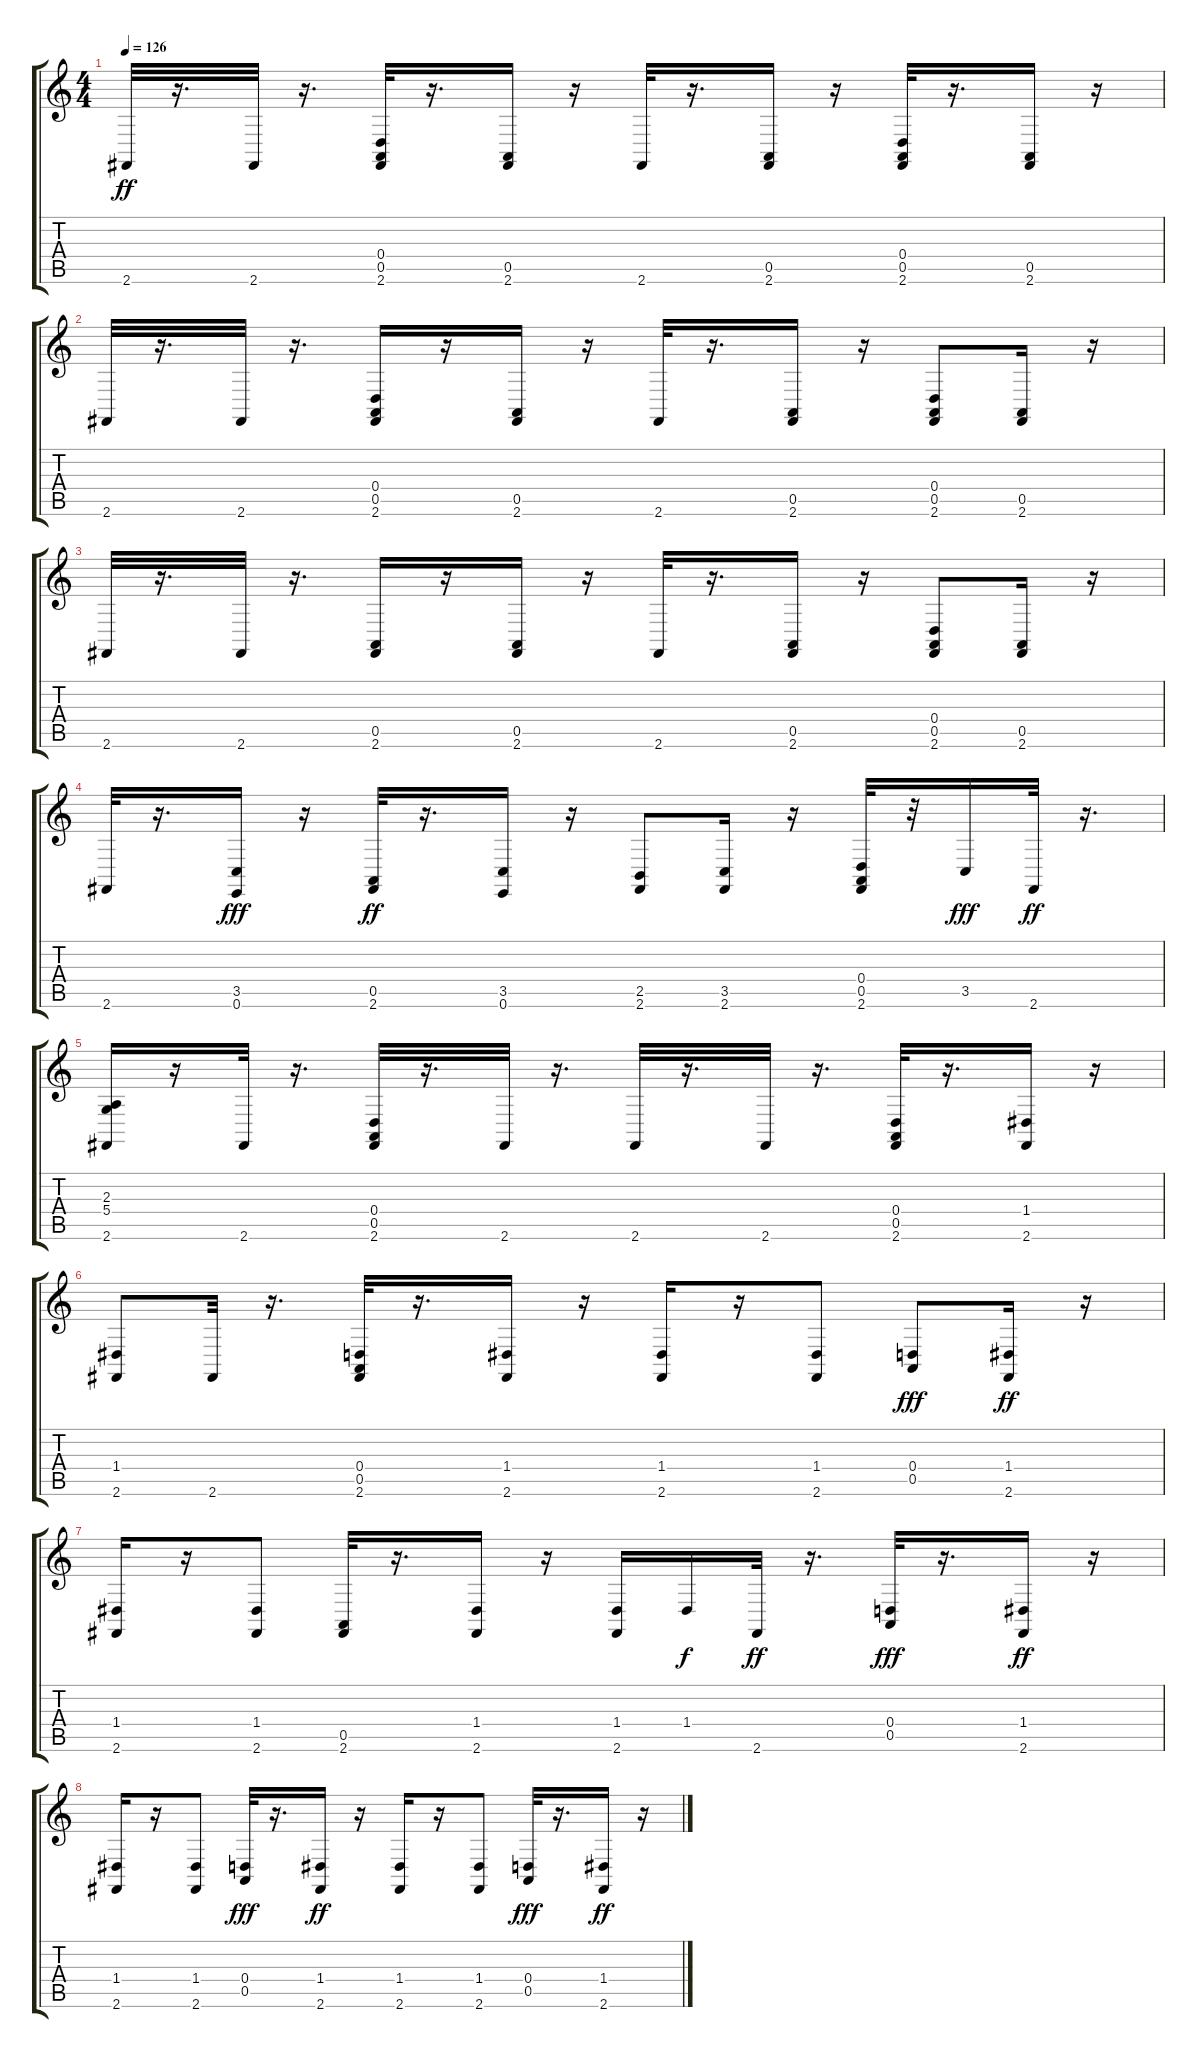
\track "" {instrument acousticgrandpiano}
\staff {score tabs}
\tuning (E4 B3 G3 D3 A2 E2) {hide}
\ts (4 4)
\tempo 126
\clef g2
\ks c
2.6.32{dy ff} r.16{d} 2.6.32 r.16{d} (0.4 0.5 2.6).32 r.16{d} (0.5 2.6).16 r.16 2.6.32 r.16{d} (0.5 2.6).16 r.16 (0.4 0.5 2.6).32 r.16{d} (0.5 2.6).16 r.16 |
2.6.32 r.16{d} 2.6.32 r.16{d} (0.4 0.5 2.6).16 r.16 (0.5 2.6).16 r.16 2.6.32 r.16{d} (0.5 2.6).16 r.16 (0.4 0.5 2.6).8 (0.5 2.6).16 r.16 |
2.6.32 r.16{d} 2.6.32 r.16{d} (0.5 2.6).16 r.16 (0.5 2.6).16 r.16 2.6.32 r.16{d} (0.5 2.6).16 r.16 (0.4 0.5 2.6).8 (0.5 2.6).16 r.16 |
2.6.32 r.16{d} (3.5 0.6).16{dy fff} r.16 (0.5 2.6).32{dy ff} r.16{d} (3.5 0.6).16 r.16 (2.5 2.6).8 (3.5 2.6).16 r.16 (0.4 0.5 2.6).32 r.32 3.5.16{dy fff} 2.6.32{dy ff} r.16{d} |
(2.3 5.4 2.6).16 r.16 2.6.32 r.16{d} (0.4 0.5 2.6).32 r.16{d} 2.6.32 r.16{d} 2.6.32 r.16{d} 2.6.32 r.16{d} (0.4 0.5 2.6).32 r.16{d} (1.4 2.6).16 r.16 |
(1.4 2.6).8 2.6.32 r.16{d} (0.4 0.5 2.6).32 r.16{d} (1.4 2.6).16 r.16 (1.4 2.6).16 r.16 (1.4 2.6).8 (0.4 0.5).8{dy fff} (1.4 2.6).16{dy ff} r.16 |
(1.4 2.6).16 r.16 (1.4 2.6).8 (0.5 2.6).32 r.16{d} (1.4 2.6).16 r.16 (1.4 2.6).16 1.4.16{dy f} 2.6.32{dy ff} r.16{d} (0.4 0.5).32{dy fff} r.16{d} (1.4 2.6).16{dy ff} r.16 |
(1.4 2.6).16 r.16 (1.4 2.6).8 (0.4 0.5).32{dy fff} r.16{d} (1.4 2.6).16{dy ff} r.16 (1.4 2.6).16 r.16 (1.4 2.6).8 (0.4 0.5).32{dy fff} r.16{d} (1.4 2.6).16{dy ff} r.16
